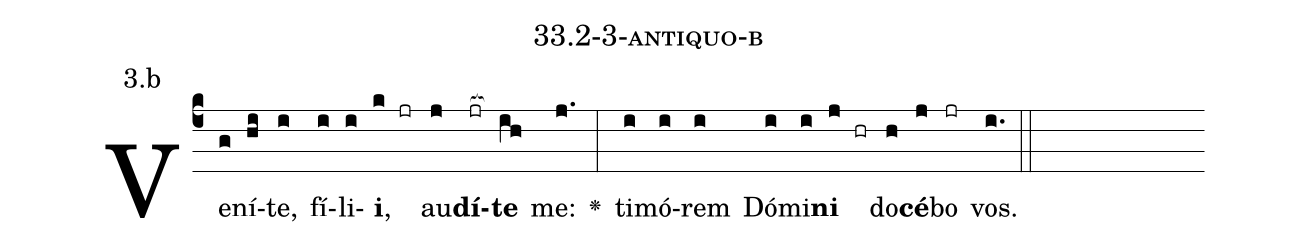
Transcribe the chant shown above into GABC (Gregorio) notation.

name: 33.2-3-antiquo-b;
annotation: 3.b;
%%
(c4)Ve(g)ní(hi)te,(i) fí(i)li(i)<b>i</b>,(k jr) au(j)<b>dí</b>(jr[ocb:1{])<b>te</b>(ih[ocb:0}]) me:(j.) <v>\greheightstar</v>(:) ti(i)mó(i)rem(i) Dó(i)mi(i)<b>ni</b>(j hr) do(h)<b>cé</b>(j)bo(jr) vos.(i.) (::)


%E(i) u(i) o(j) u(h) a(j) e.(i.) (::)
